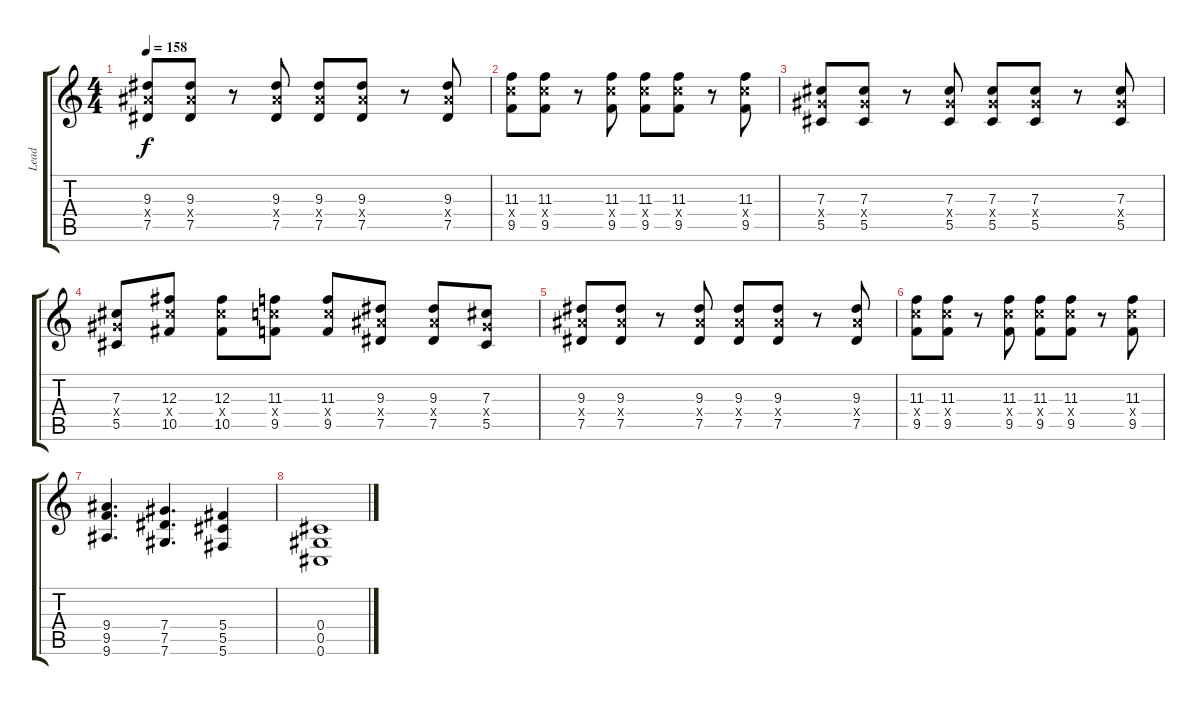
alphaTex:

\track ("Lead" "Lead") {instrument distortionguitar}
\staff {score tabs}
\tuning (Eb4 Bb3 Gb3 Db3 Ab2 Db2) {hide}
\ts (4 4)
\tempo 158
\clef g2
\ks c
(9.3 9.4{x} 7.5).8{dy f} (9.3 9.4{x} 7.5).8 r.8 (9.3 9.4{x} 7.5).8 (9.3 9.4{x} 7.5).8 (9.3 9.4{x} 7.5).8 r.8 (9.3 9.4{x} 7.5).8 |
(11.3 11.4{x} 9.5).8 (11.3 11.4{x} 9.5).8 r.8 (11.3 11.4{x} 9.5).8 (11.3 11.4{x} 9.5).8 (11.3 11.4{x} 9.5).8 r.8 (11.3 11.4{x} 9.5).8 |
(7.3 7.4{x} 5.5).8 (7.3 7.4{x} 5.5).8 r.8 (7.3 7.4{x} 5.5).8 (7.3 7.4{x} 5.5).8 (7.3 7.4{x} 5.5).8 r.8 (7.3 7.4{x} 5.5).8 |
(7.3 7.4{x} 5.5).8 (12.3 12.4{x} 10.5).8 (12.3 12.4{x} 10.5).8 (11.3 11.4{x} 9.5).8 (11.3 11.4{x} 9.5).8 (9.3 9.4{x} 7.5).8 (9.3 9.4{x} 7.5).8 (7.3 7.4{x} 5.5).8 |
(9.3 9.4{x} 7.5).8 (9.3 9.4{x} 7.5).8 r.8 (9.3 9.4{x} 7.5).8 (9.3 9.4{x} 7.5).8 (9.3 9.4{x} 7.5).8 r.8 (9.3 9.4{x} 7.5).8 |
(11.3 11.4{x} 9.5).8 (11.3 11.4{x} 9.5).8 r.8 (11.3 11.4{x} 9.5).8 (11.3 11.4{x} 9.5).8 (11.3 11.4{x} 9.5).8 r.8 (11.3 11.4{x} 9.5).8 |
(9.4 9.5 9.6).4{d} (7.4 7.5 7.6).4{d} (5.4 5.5 5.6).4 |
(0.4 0.5 0.6).1
